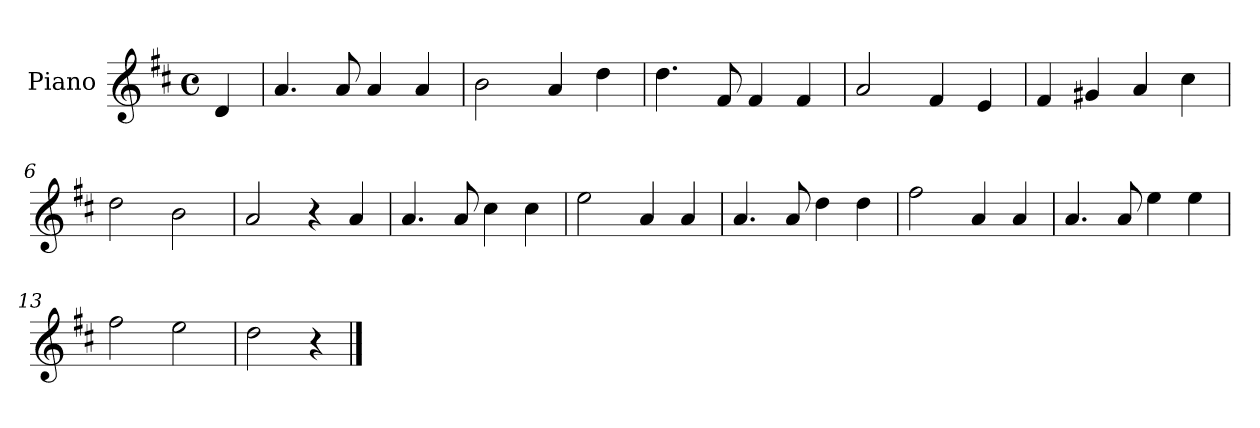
**kern
*part1
*staff1
*I"Piano
*I'Pno.
*clefG2
*k[f#c#]
*M4/4
*met(c)
=
4d/
=1
4.a/
8a/
4a/
4a/
=2
2b\
4a/
4dd\
=3
4.dd\
8f#/
4f#/
4f#/
=4
2a/
4f#/
4e/
=5
4f#/
4g#X/
4a/
4cc#\
=6
2dd\
2b\
=7
2a/
4r
4a/
=8
4.a/
8a/
4cc#\
4cc#\
=9
2ee\
4a/
4a/
=10
4.a/
8a/
4dd\
4dd\
=11
2ff#\
4a/
4a/
=12
4.a/
8a/
4ee\
4ee\
=13
2ff#\
2ee\
=14
2dd\
4r
==
*-
